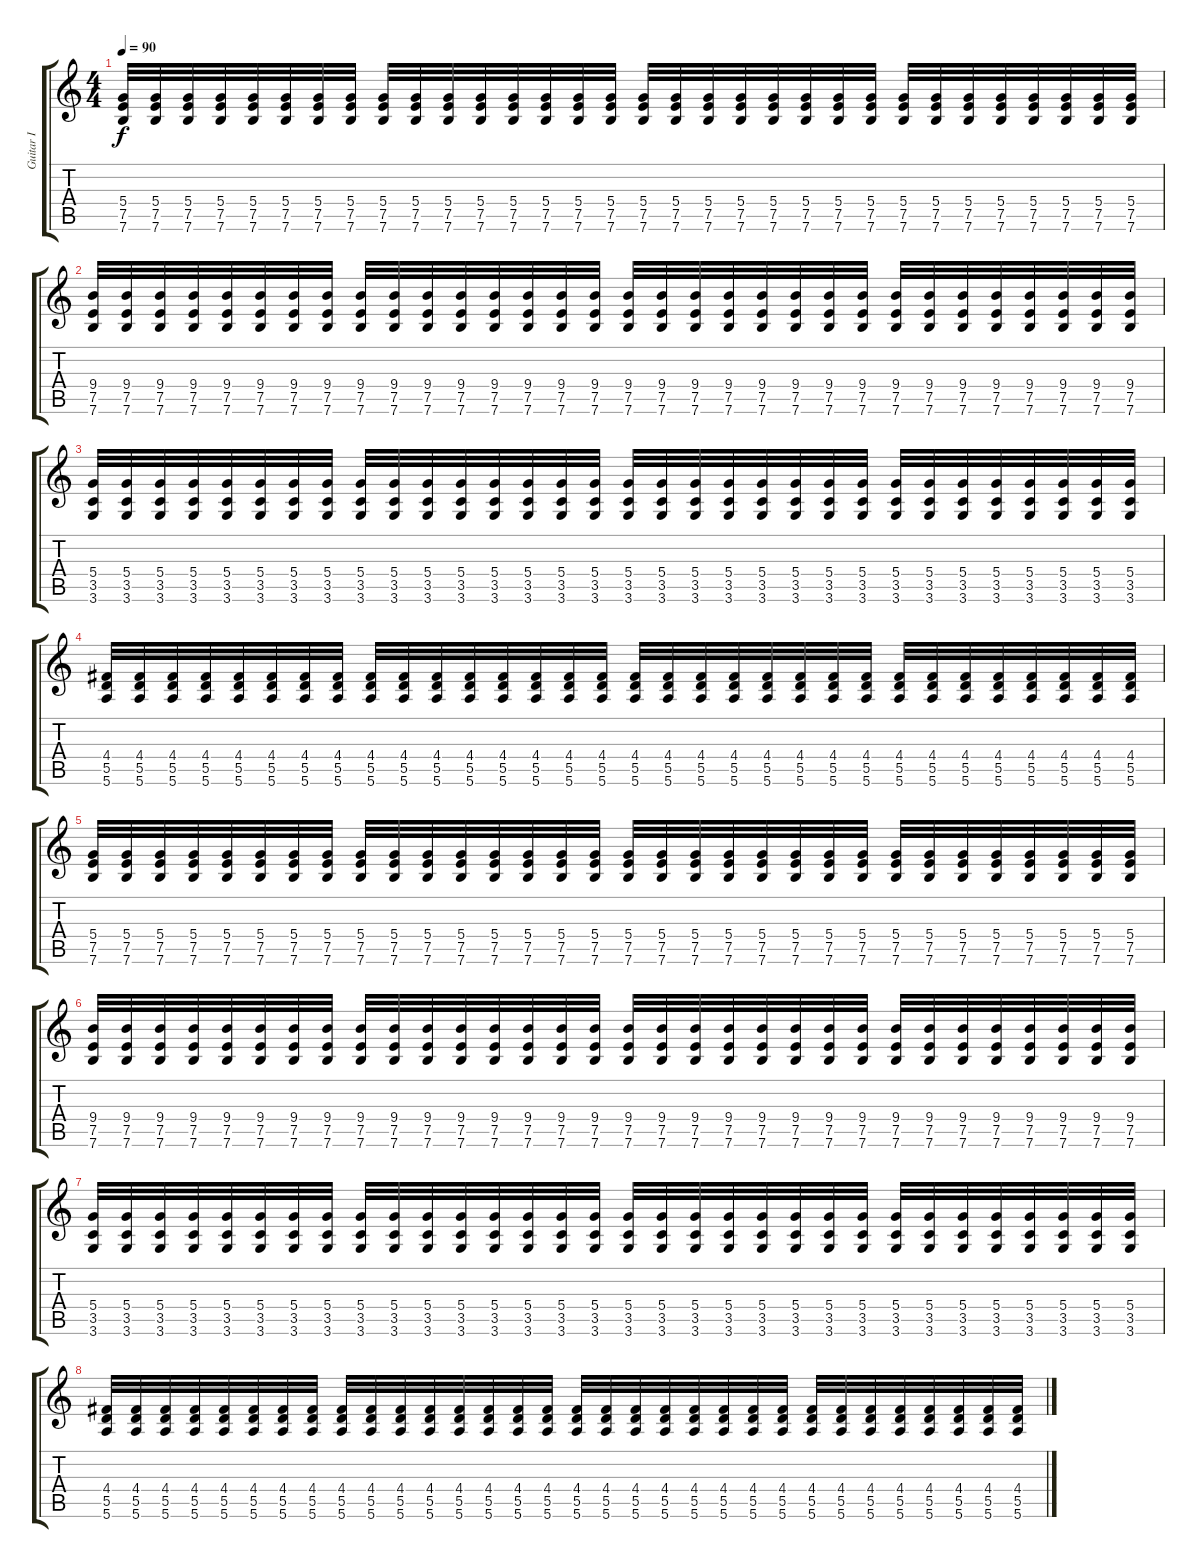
\track ("Guitar I" "Guitar I") {instrument distortionguitar}
\staff {score tabs}
\tuning (E4 B3 G3 D3 A2 E2) {hide}
\ts (4 4)
\tempo 90
\clef g2
\ks c
(5.4 7.5 7.6).32{dy f} (5.4 7.5 7.6).32 (5.4 7.5 7.6).32 (5.4 7.5 7.6).32 (5.4 7.5 7.6).32 (5.4 7.5 7.6).32 (5.4 7.5 7.6).32 (5.4 7.5 7.6).32 (5.4 7.5 7.6).32 (5.4 7.5 7.6).32 (5.4 7.5 7.6).32 (5.4 7.5 7.6).32 (5.4 7.5 7.6).32 (5.4 7.5 7.6).32 (5.4 7.5 7.6).32 (5.4 7.5 7.6).32 (5.4 7.5 7.6).32 (5.4 7.5 7.6).32 (5.4 7.5 7.6).32 (5.4 7.5 7.6).32 (5.4 7.5 7.6).32 (5.4 7.5 7.6).32 (5.4 7.5 7.6).32 (5.4 7.5 7.6).32 (5.4 7.5 7.6).32 (5.4 7.5 7.6).32 (5.4 7.5 7.6).32 (5.4 7.5 7.6).32 (5.4 7.5 7.6).32 (5.4 7.5 7.6).32 (5.4 7.5 7.6).32 (5.4 7.5 7.6).32 |
(9.4 7.5 7.6).32 (9.4 7.5 7.6).32 (9.4 7.5 7.6).32 (9.4 7.5 7.6).32 (9.4 7.5 7.6).32 (9.4 7.5 7.6).32 (9.4 7.5 7.6).32 (9.4 7.5 7.6).32 (9.4 7.5 7.6).32 (9.4 7.5 7.6).32 (9.4 7.5 7.6).32 (9.4 7.5 7.6).32 (9.4 7.5 7.6).32 (9.4 7.5 7.6).32 (9.4 7.5 7.6).32 (9.4 7.5 7.6).32 (9.4 7.5 7.6).32 (9.4 7.5 7.6).32 (9.4 7.5 7.6).32 (9.4 7.5 7.6).32 (9.4 7.5 7.6).32 (9.4 7.5 7.6).32 (9.4 7.5 7.6).32 (9.4 7.5 7.6).32 (9.4 7.5 7.6).32 (9.4 7.5 7.6).32 (9.4 7.5 7.6).32 (9.4 7.5 7.6).32 (9.4 7.5 7.6).32 (9.4 7.5 7.6).32 (9.4 7.5 7.6).32 (9.4 7.5 7.6).32 |
(5.4 3.5 3.6).32 (5.4 3.5 3.6).32 (5.4 3.5 3.6).32 (5.4 3.5 3.6).32 (5.4 3.5 3.6).32 (5.4 3.5 3.6).32 (5.4 3.5 3.6).32 (5.4 3.5 3.6).32 (5.4 3.5 3.6).32 (5.4 3.5 3.6).32 (5.4 3.5 3.6).32 (5.4 3.5 3.6).32 (5.4 3.5 3.6).32 (5.4 3.5 3.6).32 (5.4 3.5 3.6).32 (5.4 3.5 3.6).32 (5.4 3.5 3.6).32 (5.4 3.5 3.6).32 (5.4 3.5 3.6).32 (5.4 3.5 3.6).32 (5.4 3.5 3.6).32 (5.4 3.5 3.6).32 (5.4 3.5 3.6).32 (5.4 3.5 3.6).32 (5.4 3.5 3.6).32 (5.4 3.5 3.6).32 (5.4 3.5 3.6).32 (5.4 3.5 3.6).32 (5.4 3.5 3.6).32 (5.4 3.5 3.6).32 (5.4 3.5 3.6).32 (5.4 3.5 3.6).32 |
(4.4 5.5 5.6).32 (4.4 5.5 5.6).32 (4.4 5.5 5.6).32 (4.4 5.5 5.6).32 (4.4 5.5 5.6).32 (4.4 5.5 5.6).32 (4.4 5.5 5.6).32 (4.4 5.5 5.6).32 (4.4 5.5 5.6).32 (4.4 5.5 5.6).32 (4.4 5.5 5.6).32 (4.4 5.5 5.6).32 (4.4 5.5 5.6).32 (4.4 5.5 5.6).32 (4.4 5.5 5.6).32 (4.4 5.5 5.6).32 (4.4 5.5 5.6).32 (4.4 5.5 5.6).32 (4.4 5.5 5.6).32 (4.4 5.5 5.6).32 (4.4 5.5 5.6).32 (4.4 5.5 5.6).32 (4.4 5.5 5.6).32 (4.4 5.5 5.6).32 (4.4 5.5 5.6).32 (4.4 5.5 5.6).32 (4.4 5.5 5.6).32 (4.4 5.5 5.6).32 (4.4 5.5 5.6).32 (4.4 5.5 5.6).32 (4.4 5.5 5.6).32 (4.4 5.5 5.6).32 |
(5.4 7.5 7.6).32 (5.4 7.5 7.6).32 (5.4 7.5 7.6).32 (5.4 7.5 7.6).32 (5.4 7.5 7.6).32 (5.4 7.5 7.6).32 (5.4 7.5 7.6).32 (5.4 7.5 7.6).32 (5.4 7.5 7.6).32 (5.4 7.5 7.6).32 (5.4 7.5 7.6).32 (5.4 7.5 7.6).32 (5.4 7.5 7.6).32 (5.4 7.5 7.6).32 (5.4 7.5 7.6).32 (5.4 7.5 7.6).32 (5.4 7.5 7.6).32 (5.4 7.5 7.6).32 (5.4 7.5 7.6).32 (5.4 7.5 7.6).32 (5.4 7.5 7.6).32 (5.4 7.5 7.6).32 (5.4 7.5 7.6).32 (5.4 7.5 7.6).32 (5.4 7.5 7.6).32 (5.4 7.5 7.6).32 (5.4 7.5 7.6).32 (5.4 7.5 7.6).32 (5.4 7.5 7.6).32 (5.4 7.5 7.6).32 (5.4 7.5 7.6).32 (5.4 7.5 7.6).32 |
(9.4 7.5 7.6).32 (9.4 7.5 7.6).32 (9.4 7.5 7.6).32 (9.4 7.5 7.6).32 (9.4 7.5 7.6).32 (9.4 7.5 7.6).32 (9.4 7.5 7.6).32 (9.4 7.5 7.6).32 (9.4 7.5 7.6).32 (9.4 7.5 7.6).32 (9.4 7.5 7.6).32 (9.4 7.5 7.6).32 (9.4 7.5 7.6).32 (9.4 7.5 7.6).32 (9.4 7.5 7.6).32 (9.4 7.5 7.6).32 (9.4 7.5 7.6).32 (9.4 7.5 7.6).32 (9.4 7.5 7.6).32 (9.4 7.5 7.6).32 (9.4 7.5 7.6).32 (9.4 7.5 7.6).32 (9.4 7.5 7.6).32 (9.4 7.5 7.6).32 (9.4 7.5 7.6).32 (9.4 7.5 7.6).32 (9.4 7.5 7.6).32 (9.4 7.5 7.6).32 (9.4 7.5 7.6).32 (9.4 7.5 7.6).32 (9.4 7.5 7.6).32 (9.4 7.5 7.6).32 |
(5.4 3.5 3.6).32 (5.4 3.5 3.6).32 (5.4 3.5 3.6).32 (5.4 3.5 3.6).32 (5.4 3.5 3.6).32 (5.4 3.5 3.6).32 (5.4 3.5 3.6).32 (5.4 3.5 3.6).32 (5.4 3.5 3.6).32 (5.4 3.5 3.6).32 (5.4 3.5 3.6).32 (5.4 3.5 3.6).32 (5.4 3.5 3.6).32 (5.4 3.5 3.6).32 (5.4 3.5 3.6).32 (5.4 3.5 3.6).32 (5.4 3.5 3.6).32 (5.4 3.5 3.6).32 (5.4 3.5 3.6).32 (5.4 3.5 3.6).32 (5.4 3.5 3.6).32 (5.4 3.5 3.6).32 (5.4 3.5 3.6).32 (5.4 3.5 3.6).32 (5.4 3.5 3.6).32 (5.4 3.5 3.6).32 (5.4 3.5 3.6).32 (5.4 3.5 3.6).32 (5.4 3.5 3.6).32 (5.4 3.5 3.6).32 (5.4 3.5 3.6).32 (5.4 3.5 3.6).32 |
(4.4 5.5 5.6).32 (4.4 5.5 5.6).32 (4.4 5.5 5.6).32 (4.4 5.5 5.6).32 (4.4 5.5 5.6).32 (4.4 5.5 5.6).32 (4.4 5.5 5.6).32 (4.4 5.5 5.6).32 (4.4 5.5 5.6).32 (4.4 5.5 5.6).32 (4.4 5.5 5.6).32 (4.4 5.5 5.6).32 (4.4 5.5 5.6).32 (4.4 5.5 5.6).32 (4.4 5.5 5.6).32 (4.4 5.5 5.6).32 (4.4 5.5 5.6).32 (4.4 5.5 5.6).32 (4.4 5.5 5.6).32 (4.4 5.5 5.6).32 (4.4 5.5 5.6).32 (4.4 5.5 5.6).32 (4.4 5.5 5.6).32 (4.4 5.5 5.6).32 (4.4 5.5 5.6).32 (4.4 5.5 5.6).32 (4.4 5.5 5.6).32 (4.4 5.5 5.6).32 (4.4 5.5 5.6).32 (4.4 5.5 5.6).32 (4.4 5.5 5.6).32 (4.4 5.5 5.6).32
